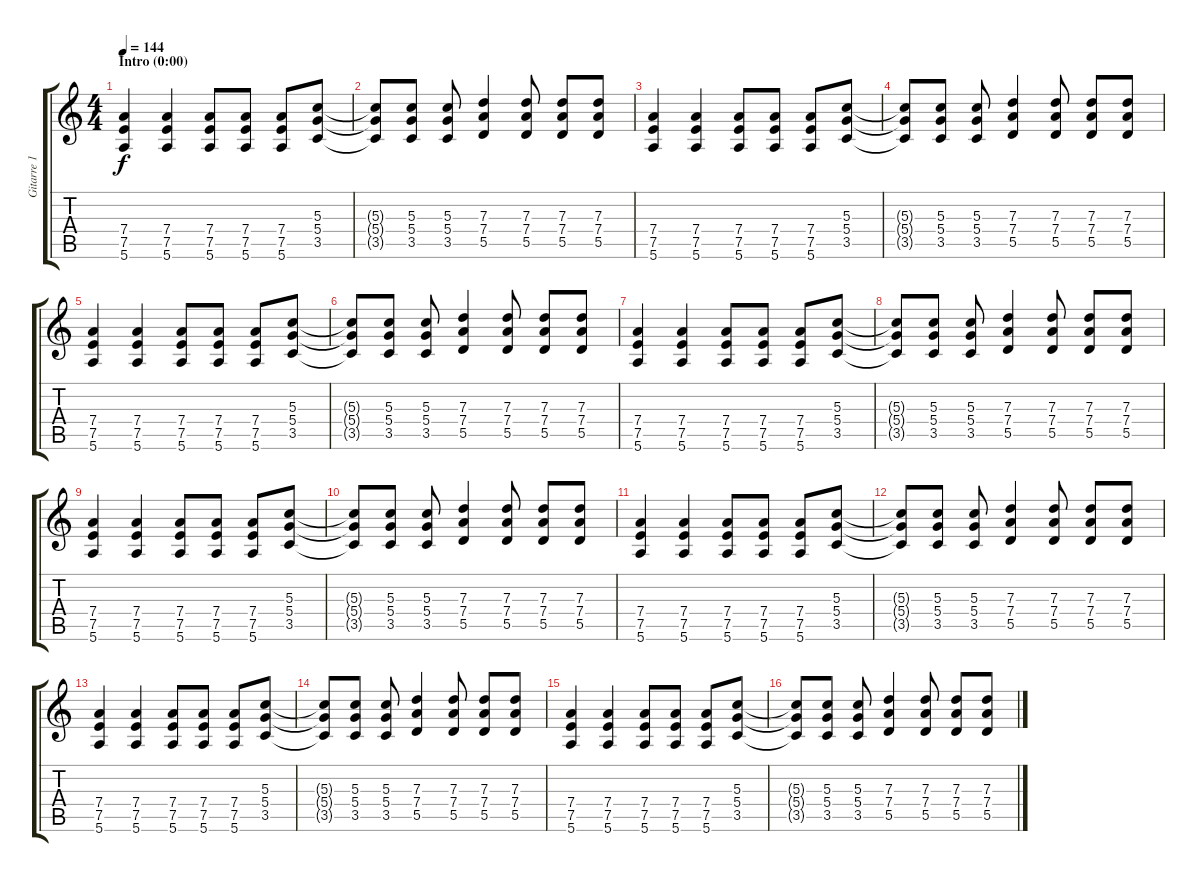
\track ("Gitarre 1" "Gitarre 1") {instrument distortionguitar}
\staff {score tabs}
\tuning (E4 B3 G3 D3 A2 E2) {hide}
\ts (4 4)
\section ("" "Intro (0:00)")
\tempo 144
\clef g2
\ks c
(7.4 7.5 5.6).4{dy f instrument distortionguitar} (7.4 7.5 5.6).4 (7.4 7.5 5.6).8 (7.4 7.5 5.6).8 (7.4 7.5 5.6).8 (5.3 5.4 3.5).8 |
(5.3{t} 5.4{t} 3.5{t}).8 (5.3 5.4 3.5).8 (5.3 5.4 3.5).8 (7.3 7.4 5.5).4 (7.3 7.4 5.5).8 (7.3 7.4 5.5).8 (7.3 7.4 5.5).8 |
(7.4 7.5 5.6).4 (7.4 7.5 5.6).4 (7.4 7.5 5.6).8 (7.4 7.5 5.6).8 (7.4 7.5 5.6).8 (5.3 5.4 3.5).8 |
(5.3{t} 5.4{t} 3.5{t}).8 (5.3 5.4 3.5).8 (5.3 5.4 3.5).8 (7.3 7.4 5.5).4 (7.3 7.4 5.5).8 (7.3 7.4 5.5).8 (7.3 7.4 5.5).8 |
(7.4 7.5 5.6).4 (7.4 7.5 5.6).4 (7.4 7.5 5.6).8 (7.4 7.5 5.6).8 (7.4 7.5 5.6).8 (5.3 5.4 3.5).8 |
(5.3{t} 5.4{t} 3.5{t}).8 (5.3 5.4 3.5).8 (5.3 5.4 3.5).8 (7.3 7.4 5.5).4 (7.3 7.4 5.5).8 (7.3 7.4 5.5).8 (7.3 7.4 5.5).8 |
(7.4 7.5 5.6).4 (7.4 7.5 5.6).4 (7.4 7.5 5.6).8 (7.4 7.5 5.6).8 (7.4 7.5 5.6).8 (5.3 5.4 3.5).8 |
(5.3{t} 5.4{t} 3.5{t}).8 (5.3 5.4 3.5).8 (5.3 5.4 3.5).8 (7.3 7.4 5.5).4 (7.3 7.4 5.5).8 (7.3 7.4 5.5).8 (7.3 7.4 5.5).8 |
(7.4 7.5 5.6).4 (7.4 7.5 5.6).4 (7.4 7.5 5.6).8 (7.4 7.5 5.6).8 (7.4 7.5 5.6).8 (5.3 5.4 3.5).8 |
(5.3{t} 5.4{t} 3.5{t}).8 (5.3 5.4 3.5).8 (5.3 5.4 3.5).8 (7.3 7.4 5.5).4 (7.3 7.4 5.5).8 (7.3 7.4 5.5).8 (7.3 7.4 5.5).8 |
(7.4 7.5 5.6).4 (7.4 7.5 5.6).4 (7.4 7.5 5.6).8 (7.4 7.5 5.6).8 (7.4 7.5 5.6).8 (5.3 5.4 3.5).8 |
(5.3{t} 5.4{t} 3.5{t}).8 (5.3 5.4 3.5).8 (5.3 5.4 3.5).8 (7.3 7.4 5.5).4 (7.3 7.4 5.5).8 (7.3 7.4 5.5).8 (7.3 7.4 5.5).8 |
(7.4 7.5 5.6).4 (7.4 7.5 5.6).4 (7.4 7.5 5.6).8 (7.4 7.5 5.6).8 (7.4 7.5 5.6).8 (5.3 5.4 3.5).8 |
(5.3{t} 5.4{t} 3.5{t}).8 (5.3 5.4 3.5).8 (5.3 5.4 3.5).8 (7.3 7.4 5.5).4 (7.3 7.4 5.5).8 (7.3 7.4 5.5).8 (7.3 7.4 5.5).8 |
(7.4 7.5 5.6).4 (7.4 7.5 5.6).4 (7.4 7.5 5.6).8 (7.4 7.5 5.6).8 (7.4 7.5 5.6).8 (5.3 5.4 3.5).8 |
(5.3{t} 5.4{t} 3.5{t}).8 (5.3 5.4 3.5).8 (5.3 5.4 3.5).8 (7.3 7.4 5.5).4 (7.3 7.4 5.5).8 (7.3 7.4 5.5).8 (7.3 7.4 5.5).8
